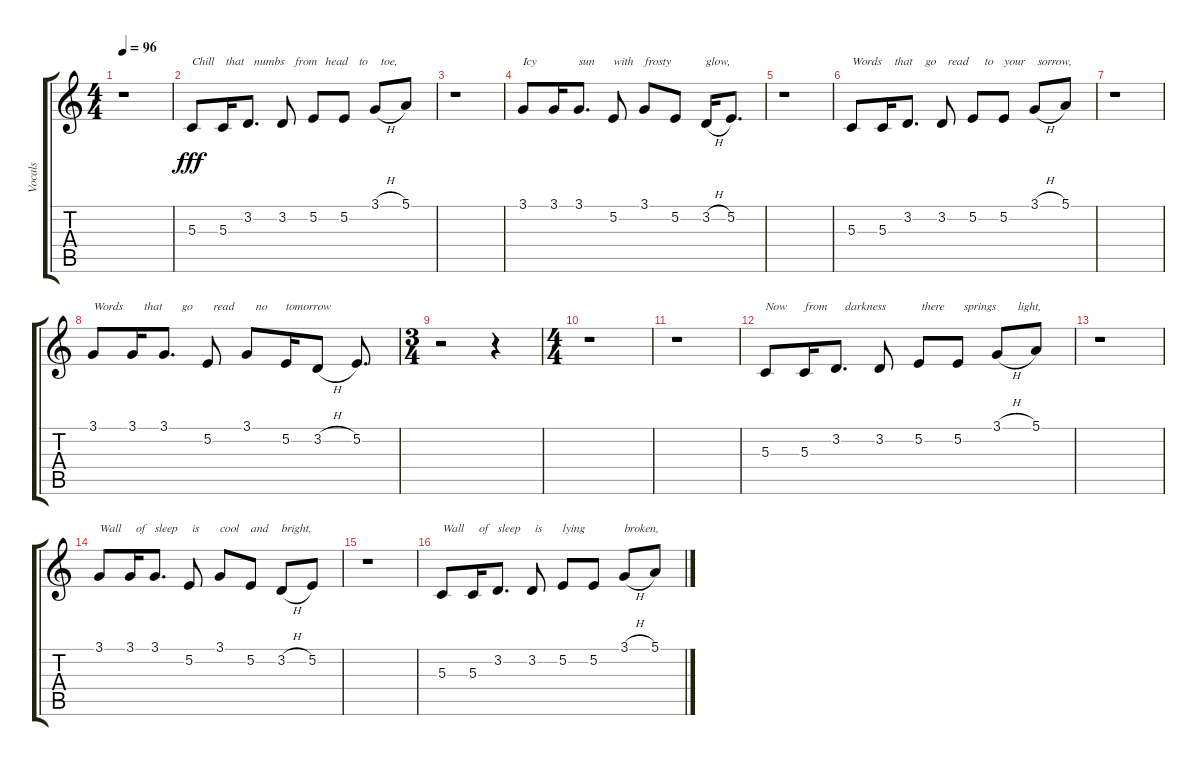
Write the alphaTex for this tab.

\track ("Vocals" "Vocals") {instrument tenorsax}
\staff {score tabs}
\tuning (E4 B3 G3 D3 A2 E2) {hide}
\ts (4 4)
\tempo 96
\clef g2
\ks c
r.1{dy fff} |
5.3.8{txt "Chill"} 5.3.16{txt " that"} 3.2.8{d txt "  numbs"} 3.2.8{txt "    from"} 5.2.8{txt "    head"} 5.2.8{txt "     to"} 3.1{h}.8{txt "  toe,"} 5.1.8 |
r.1 |
3.1.8{txt "Icy"} 3.1.16 3.1.8{d txt "sun"} 5.2.8{txt "with"} 3.1.8{txt "frosty"} 5.2.8 3.2{h}.16{txt "glow,"} 5.2.8{d} |
r.1 |
5.3.8{txt "Words"} 5.3.16{txt "    that"} 3.2.8{d txt "      go"} 3.2.8{txt "  read"} 5.2.8{txt "    to"} 5.2.8{txt "your"} 3.1{h}.8{txt " sorrow,"} 5.1.8 |
r.1 |
3.1.8{txt "Words"} 3.1.16{txt "    that"} 3.1.8{d txt "      go"} 5.2.8{txt "  read"} 3.1.8{txt "   no"} 5.2.16{txt "tomorrow"} 3.2{h}.8 5.2.8{d} |
\ts (3 4)
r.2 r.4 |
\ts (4 4)
r.1 |
r.1 |
5.3.8{txt "Now"} 5.3.16{txt "from"} 3.2.8{d txt "   darkness"} 3.2.8 5.2.8{txt " there"} 5.2.8{txt "  springs"} 3.1{h}.8{txt "       light,"} 5.1.8 |
r.1 |
3.1.8{txt "Wall"} 3.1.16{txt "  of"} 3.1.8{d txt "sleep"} 5.2.8{txt " is"} 3.1.8{txt "cool"} 5.2.8{txt "and"} 3.2{h}.8{txt "bright,"} 5.2.8 |
r.1 |
5.3.8{txt "Wall"} 5.3.16{txt "  of"} 3.2.8{d txt "sleep"} 3.2.8{txt " is"} 5.2.8{txt "lying"} 5.2.8 3.1{h}.8{txt "broken,"} 5.1.8
